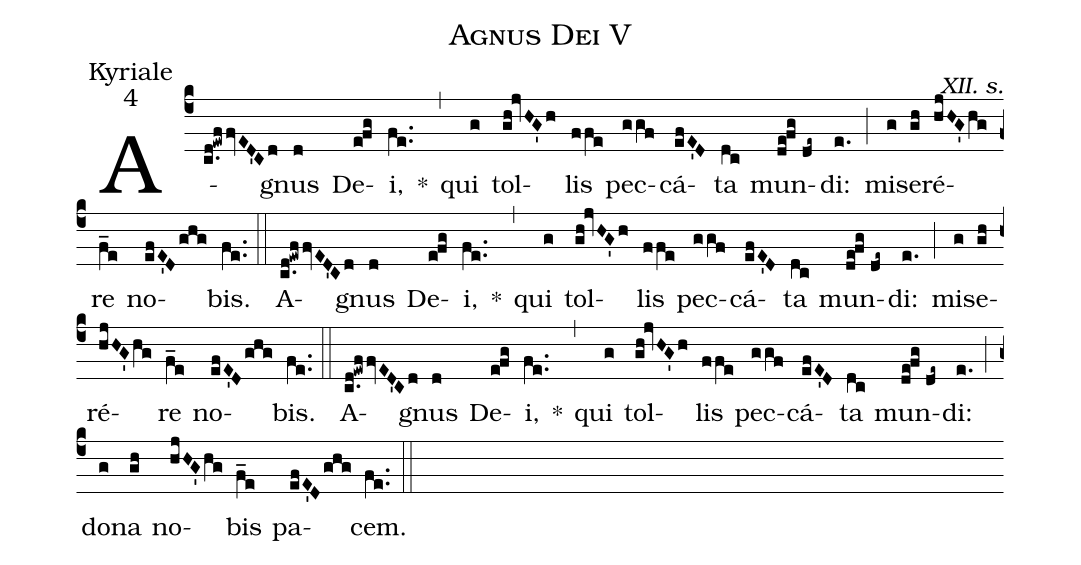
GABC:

name:Agnus Dei V;
office-part:Kyriale;
mode:4;
commentary:XII. s.;
%%
(c4) A(c.d!ewffvED'Cd)gnus(d) De(e!fg)i,(fe..) *(,) qui(g) tol(gh!jvHG'h)lis(ffe) pec(ggf)cá(efE'D)ta(dc) mun(de!fg//de~)di:(e.) (;) mi(g)se(gh)ré(hjHG'hg)re(f_e) no(efE'Dghg)bis.(fe..) (::)
A(c.d!ewffvED'Cd)gnus(d) De(e!fg)i,(fe..) *(,) qui(g) tol(gh!jvHG'h)lis(ffe) pec(ggf)cá(efE'D)ta(dc) mun(de!fg//de~)di:(e.) (;) mi(g)se(gh)ré(hjHG'hg)re(f_e) no(efE'Dghg)bis.(fe..) (::)
A(c.d!ewffvED'Cd)gnus(d) De(e!fg)i,(fe..) *(,) qui(g) tol(gh!jvHG'h)lis(ffe) pec(ggf)cá(efE'D)ta(dc) mun(de!fg//de~)di:(e.) (;) do(g)na(gh) no(hjHG'hg)bis(f_e) pa(efE'Dghg)cem.(fe..) (::)
